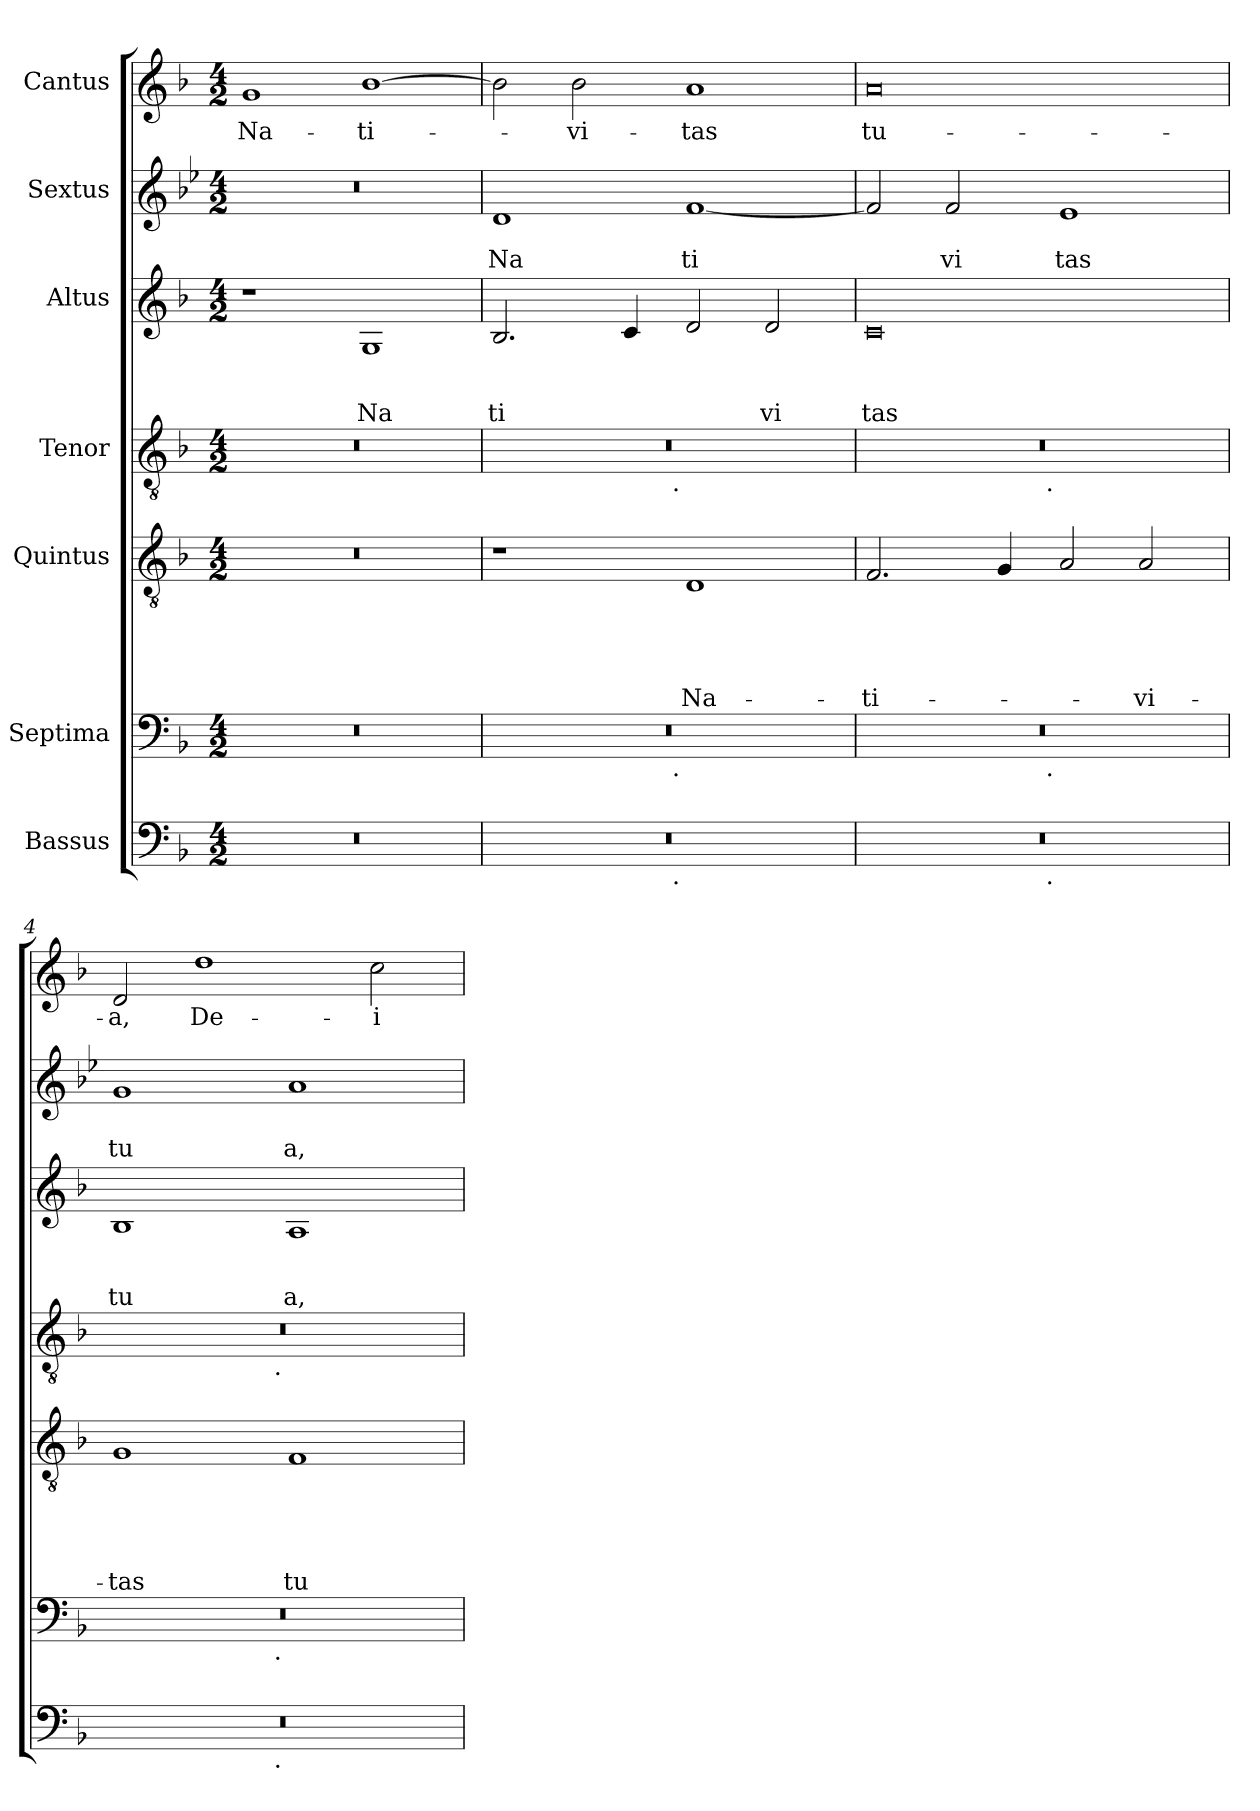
**kern	**kern	**kern	**text	**text	**text	**text	**text	**kern	**kern	**text	**text	**text	**kern	**text	**text	**kern	**text
*part7	*part6	*part5	*part5	*part5	*part5	*part5	*part5	*part4	*part3	*part3	*part3	*part3	*part2	*part2	*part2	*part1	*part1
*staff7	*staff6	*staff5	*staff5	*staff5	*staff5	*staff5	*staff5	*staff4	*staff3	*staff3	*staff3	*staff3	*staff2	*staff2	*staff2	*staff1	*staff1
*I"Bassus	*I"Septima	*I"Quintus	*	*	*	*	*	*I"Tenor	*I"Altus	*	*	*	*I"Sextus	*	*	*I"Cantus	*
*clefF4	*clefF4	*clefGv2	*	*	*	*	*	*clefGv2	*clefG2	*	*	*	*clefG2	*	*	*clefG2	*
*ITrd-3c-5	*ITrd-3c-5	*ITrd-3c-5	*	*	*	*	*	*ITrd-3c-5	*ITrd-3c-5	*	*	*	*	*	*	*ITrd-3c-5	*
*k[b-e-]	*k[b-e-]	*k[b-e-]	*	*	*	*	*	*k[b-e-]	*k[b-e-]	*	*	*	*k[b-e-]	*	*	*k[b-e-]	*
*B-:	*B-:	*B-:	*	*	*	*	*	*B-:	*B-:	*	*	*	*B-:	*	*	*B-:	*
*M4/2	*M4/2	*M4/2	*	*	*	*	*	*M4/2	*M4/2	*	*	*	*M4/2	*	*	*M4/2	*
=1	=1	=1	=1	=1	=1	=1	=1	=1	=1	=1	=1	=1	=1	=1	=1	=1	=1
!	!	!	!	!	!	!	!	!	!	!	!	!	!	!	!	!	!LO:LY:b
0r	0r	0r	.	.	.	.	.	0r	1r	.	.	.	0r	.	.	1cc	Na-
!	!	!	!	!	!	!	!	!	!	!	!	!LO:LY:b	!	!	!	!	!LO:LY:b
.	.	.	.	.	.	.	.	.	1c	.	.	Na	.	.	.	[>1ee-	-ti-
=2	=2	=2	=2	=2	=2	=2	=2	=2	=2	=2	=2	=2	=2	=2	=2	=2	=2
!	!	!	!	!	!	!	!	!	!	!	!	!LO:LY:b	!	!	!LO:LY:b	!	!
*^	*^	*	*	*	*	*	*	*^	*	*	*	*	*	*	*	*	*
0r	2ryy	0r	2ryy	1r	.	.	.	.	.	0r	2ryy	2.e-/	.	.	ti	1d	.	Na	2ee-\]	.
!	!	!	!	!	!	!	!	!	!	!	!	!	!	!	!	!	!	!	!	!LO:LY:b
.	4...ryy	.	4...ryy	.	.	.	.	.	.	.	4...ryy	.	.	.	.	.	.	.	2ee-\	-vi-
.	.	.	.	.	.	.	.	.	.	.	.	4f/	.	.	.	.	.	.	.	.
!	!	!	!	!	!	!	!	!	!	!	!LO:TX:b:t=.	!	!	!	!	!	!	!	!	!
!	!	!	!LO:TX:b:t=.	!	!	!	!	!	!	!	!	!	!	!	!	!	!	!	!	!
!	!LO:TX:b:t=.	!	!	!	!	!	!	!	!	!	!	!	!	!	!	!	!	!	!	!
.	1ryy	.	1ryy	.	.	.	.	.	.	.	1ryy	.	.	.	.	.	.	.	.	.
!	!	!	!	!	!	!	!	!	!LO:LY:b	!	!	!	!	!	!	!	!	!LO:LY:b	!	!LO:LY:b
.	.	.	.	1G	.	.	.	.	Na-	.	.	2g/	.	.	.	[<1f	.	ti	1dd	-tas
!	!	!	!	!	!	!	!	!	!	!	!	!	!	!	!LO:LY:b	!	!	!	!	!
.	.	.	.	.	.	.	.	.	.	.	.	2g/	.	.	vi	.	.	.	.	.
.	32ryy	.	32ryy	.	.	.	.	.	.	.	32ryy	.	.	.	.	.	.	.	.	.
=3	=3	=3	=3	=3	=3	=3	=3	=3	=3	=3	=3	=3	=3	=3	=3	=3	=3	=3	=3	=3
!	!	!	!	!	!	!	!	!	!LO:LY:b	!	!	!	!	!	!LO:LY:b	!	!	!	!	!LO:LY:b
0r	2ryy	0r	2ryy	2.B-/	.	.	.	.	-ti-	0r	2ryy	0f	.	.	tas	2f/]	.	.	0dd	tu-
!	!	!	!	!	!	!	!	!	!	!	!	!	!	!	!	!	!	!LO:LY:b	!	!
.	4...ryy	.	4...ryy	.	.	.	.	.	.	.	4...ryy	.	.	.	.	2f/	.	vi	.	.
.	.	.	.	4c/	.	.	.	.	.	.	.	.	.	.	.	.	.	.	.	.
!	!	!	!	!	!	!	!	!	!	!	!LO:TX:b:t=.	!	!	!	!	!	!	!	!	!
!	!	!	!LO:TX:b:t=.	!	!	!	!	!	!	!	!	!	!	!	!	!	!	!	!	!
!	!LO:TX:b:t=.	!	!	!	!	!	!	!	!	!	!	!	!	!	!	!	!	!	!	!
.	1ryy	.	1ryy	.	.	.	.	.	.	.	1ryy	.	.	.	.	.	.	.	.	.
!	!	!	!	!	!	!	!	!	!	!	!	!	!	!	!	!	!	!LO:LY:b	!	!
.	.	.	.	2d/	.	.	.	.	.	.	.	.	.	.	.	1e-	.	tas	.	.
!	!	!	!	!	!	!	!	!	!LO:LY:b	!	!	!	!	!	!	!	!	!	!	!
.	.	.	.	2d/	.	.	.	.	-vi-	.	.	.	.	.	.	.	.	.	.	.
.	32ryy	.	32ryy	.	.	.	.	.	.	.	32ryy	.	.	.	.	.	.	.	.	.
=4	=4	=4	=4	=4	=4	=4	=4	=4	=4	=4	=4	=4	=4	=4	=4	=4	=4	=4	=4	=4
!	!	!	!	!	!	!	!	!	!LO:LY:b	!	!	!	!	!	!LO:LY:b	!	!	!LO:LY:b	!	!LO:LY:b
0r	2ryy	0r	2ryy	1c	.	.	.	.	-tas	0r	2ryy	1e-	.	.	tu	1g	.	tu	2g/	-a,
!	!	!	!	!	!	!	!	!	!	!	!	!	!	!	!	!	!	!	!	!LO:LY:b
.	4...ryy	.	4...ryy	.	.	.	.	.	.	.	4...ryy	.	.	.	.	.	.	.	1gg	De-
!	!	!	!	!	!	!	!	!	!	!	!LO:TX:b:t=.	!	!	!	!	!	!	!	!	!
!	!	!	!LO:TX:b:t=.	!	!	!	!	!	!	!	!	!	!	!	!	!	!	!	!	!
!	!LO:TX:b:t=.	!	!	!	!	!	!	!	!	!	!	!	!	!	!	!	!	!	!	!
.	1ryy	.	1ryy	.	.	.	.	.	.	.	1ryy	.	.	.	.	.	.	.	.	.
!	!	!	!	!	!	!	!	!	!LO:LY:b	!	!	!	!	!	!LO:LY:b	!	!	!LO:LY:b	!	!
.	.	.	.	1B-	.	.	.	.	tu-	.	.	1d	.	.	a,	1a	.	a,	.	.
!	!	!	!	!	!	!	!	!	!	!	!	!	!	!	!	!	!	!	!	!LO:LY:b
.	.	.	.	.	.	.	.	.	.	.	.	.	.	.	.	.	.	.	2ff\	-i
.	32ryy	.	32ryy	.	.	.	.	.	.	.	32ryy	.	.	.	.	.	.	.	.	.
*v	*v	*	*	*	*	*	*	*	*	*v	*v	*	*	*	*	*	*	*	*	*
*	*v	*v	*	*	*	*	*	*	*	*	*	*	*	*	*	*	*	*
=	=	=	=	=	=	=	=	=	=	=	=	=	=	=	=	=	=
*-	*-	*-	*-	*-	*-	*-	*-	*-	*-	*-	*-	*-	*-	*-	*-	*-	*-
